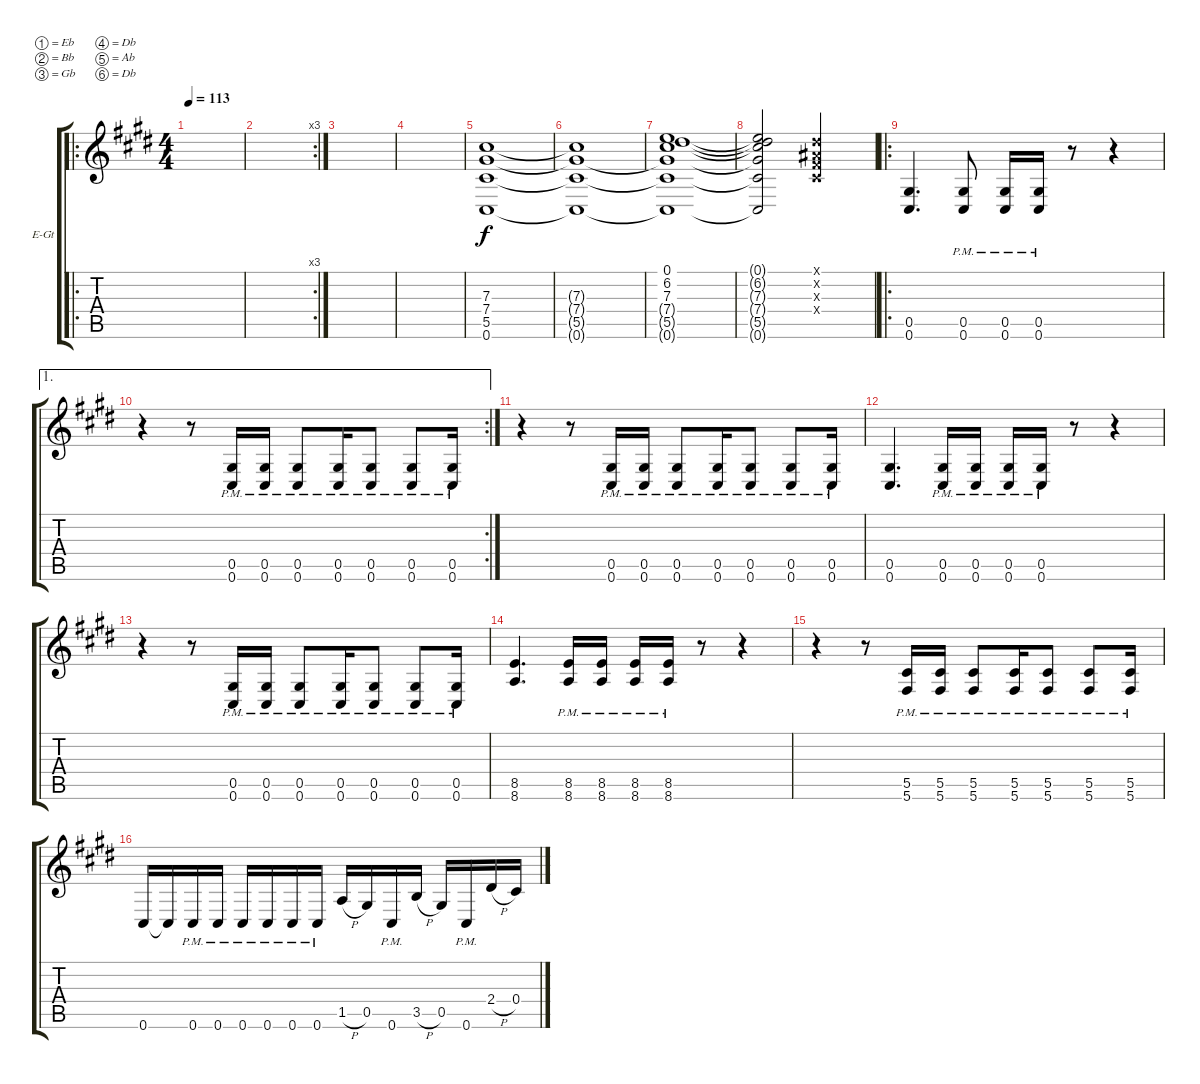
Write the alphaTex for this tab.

\bracketExtendMode groupsimilarinstruments
\firstSystemTrackNameOrientation horizontal
\otherSystemsTrackNameOrientation horizontal
\track ("Brett" "E-Gt") {instrument distortionguitar}
\staff {score tabs}
\tuning (Eb4 Bb3 Gb3 Db3 Ab2 Db2)
\ro
\ts (4 4)
\tempo 113
\clef g2
\ks e
|
\rc 3
|
|
|
(0.6 5.5 7.4 7.3).1 |
(7.3{t} 7.4{t} 5.5{t} 0.6{t}).1 |
(7.3 6.2 0.1 7.4{t} 5.5{t} 0.6{t}).1 |
(0.1{t} 6.2{t} 7.3{t} 7.4{t} 5.5{t} 0.6{t}).2 (0.4{x} 0.3{x} 0.2{x} 0.1{x}).2 |
\ro
(0.6 0.5).4{d} (0.5{pm} 0.6{pm}).8 (0.6{pm} 0.5{pm}).16 (0.6{pm} 0.5{pm}).16 r.8 r.4 |
\ae 1
\rc 2
r.4 r.8 (0.6{pm} 0.5{pm}).16 (0.6{pm} 0.5{pm}).16 (0.5{pm} 0.6{pm}).8 (0.6{pm} 0.5{pm}).16 (0.6{pm} 0.5{pm}).8 (0.6{pm} 0.5{pm}).8 (0.5{pm} 0.6{pm}).16 |
r.4 r.8 (0.6{pm} 0.5{pm}).16 (0.6{pm} 0.5{pm}).16 (0.5{pm} 0.6{pm}).8 (0.6{pm} 0.5{pm}).16 (0.6{pm} 0.5{pm}).8 (0.6{pm} 0.5{pm}).8 (0.5{pm} 0.6{pm}).16 |
(0.6 0.5).4{d} (0.5{pm} 0.6{pm}).16 (0.5{pm} 0.6{pm}).16 (0.6{pm} 0.5{pm}).16 (0.6{pm} 0.5{pm}).16 r.8 r.4 |
r.4 r.8 (0.6{pm} 0.5{pm}).16 (0.6{pm} 0.5{pm}).16 (0.5{pm} 0.6{pm}).8 (0.6{pm} 0.5{pm}).16 (0.6{pm} 0.5{pm}).8 (0.6{pm} 0.5{pm}).8 (0.5{pm} 0.6{pm}).16 |
(8.6 8.5).4{d} (8.5{pm} 8.6{pm}).16 (8.5{pm} 8.6{pm}).16 (8.6{pm} 8.5{pm}).16 (8.6{pm} 8.5{pm}).16 r.8 r.4 |
r.4 r.8 (5.6{pm} 5.5{pm}).16 (5.6{pm} 5.5{pm}).16 (5.5{pm} 5.6{pm}).8 (5.6{pm} 5.5{pm}).16 (5.6{pm} 5.5{pm}).8 (5.6{pm} 5.5{pm}).8 (5.5{pm} 5.6{pm}).16 |
0.6.16 0.6{t}.16 0.6{pm}.16 0.6{pm}.16 0.6{pm}.16 0.6{pm}.16 0.6{pm}.16 0.6{pm}.16 1.5{h}.16 0.5.16 0.6{pm}.16 3.5{h}.16 0.5.16 0.6{pm}.16 2.4{h}.16 0.4.16
